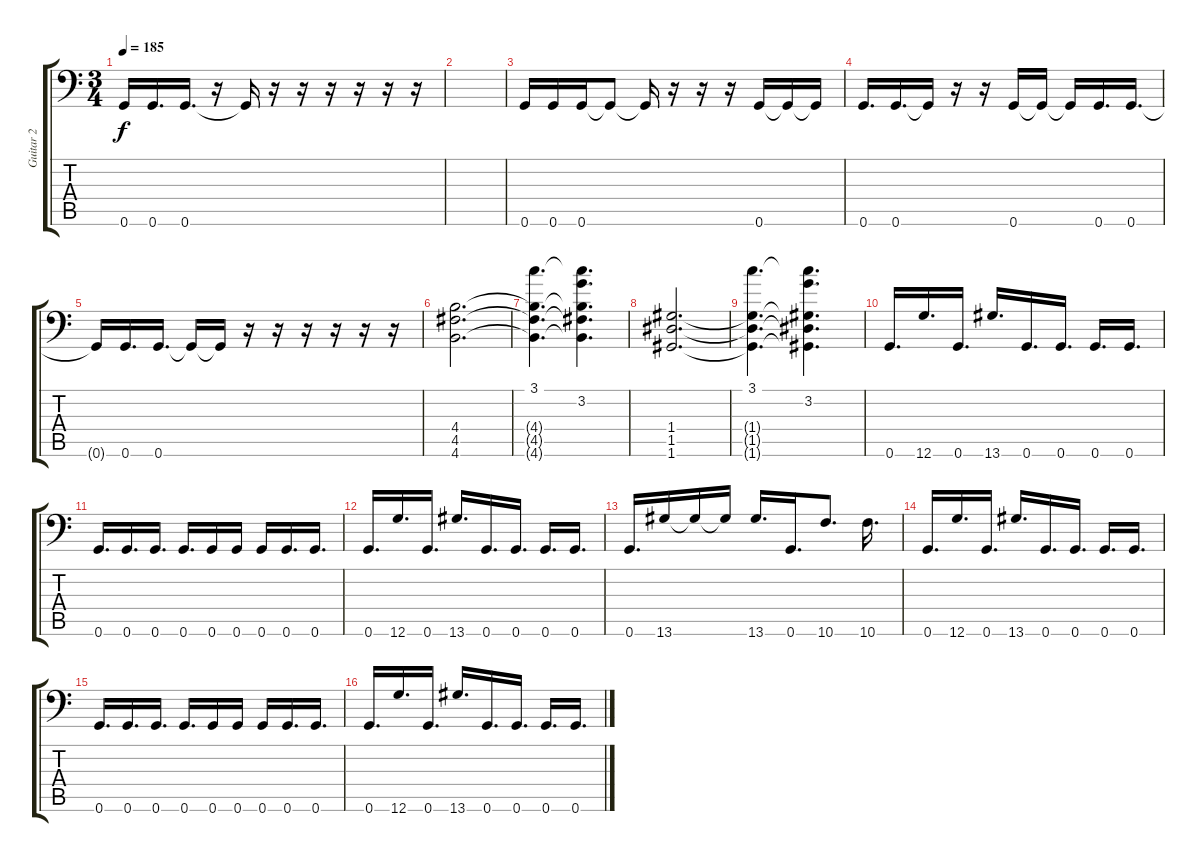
\track ("Guitar 2" "Guitar 2") {instrument distortionguitar}
\staff {score tabs}
\tuning (A3 E3 C3 G2 D2 G1) {hide}
\ts (3 4)
\tempo 185
\clef f4
\ks c
0.6{t}.16{dy f} 0.6.16{d} 0.6.16{d} r.16 0.6{t}.16 r.16 r.16 r.16 r.16 r.16 r.16 |
|
0.6.16 0.6.16 0.6.16 0.6{t}.8 0.6{t}.16 r.16 r.16 r.16 0.6.16 0.6{t}.16 0.6{t}.16 |
0.6.16{d} 0.6.16{d} 0.6{t}.16 r.16 r.16 0.6.16 0.6{t}.16 0.6{t}.16 0.6.16{d} 0.6.16{d} |
0.6{t}.16 0.6.16{d} 0.6.16{d} 0.6{t}.16 0.6{t}.16 r.16 r.16 r.16 r.16 r.16 r.16 |
(4.4 4.5 4.6).2{d} |
(3.1 4.4{t} 4.5{t} 4.6{t}).4{d} (3.1{t} 3.2 4.4{t} 4.5{t} 4.6{t}).4{d} |
(1.4 1.5 1.6).2{d} |
(3.1 1.4{t} 1.5{t} 1.6{t}).4{d} (3.1{t} 3.2 1.4{t} 1.5{t} 1.6{t}).4{d} |
0.6.16{d} 12.6.16{d} 0.6.16{d} 13.6.16{d} 0.6.16{d} 0.6.16{d} 0.6.16{d} 0.6.16{d} |
0.6.16{d} 0.6.16{d} 0.6.16{d} 0.6.16{d} 0.6.16 0.6.16 0.6.16 0.6.16{d} 0.6.16{d} |
0.6.16{d} 12.6.16{d} 0.6.16{d} 13.6.16{d} 0.6.16{d} 0.6.16{d} 0.6.16{d} 0.6.16{d} |
0.6.16{d} 13.6.16 13.6{t}.16 13.6{t}.16 13.6.16{d} 0.6.16{d} 10.6.8{d} 10.6.16{d} |
0.6.16{d} 12.6.16{d} 0.6.16{d} 13.6.16{d} 0.6.16{d} 0.6.16{d} 0.6.16{d} 0.6.16{d} |
0.6.16{d} 0.6.16{d} 0.6.16{d} 0.6.16{d} 0.6.16 0.6.16 0.6.16 0.6.16{d} 0.6.16{d} |
0.6.16{d} 12.6.16{d} 0.6.16{d} 13.6.16{d} 0.6.16{d} 0.6.16{d} 0.6.16{d} 0.6.16{d}
